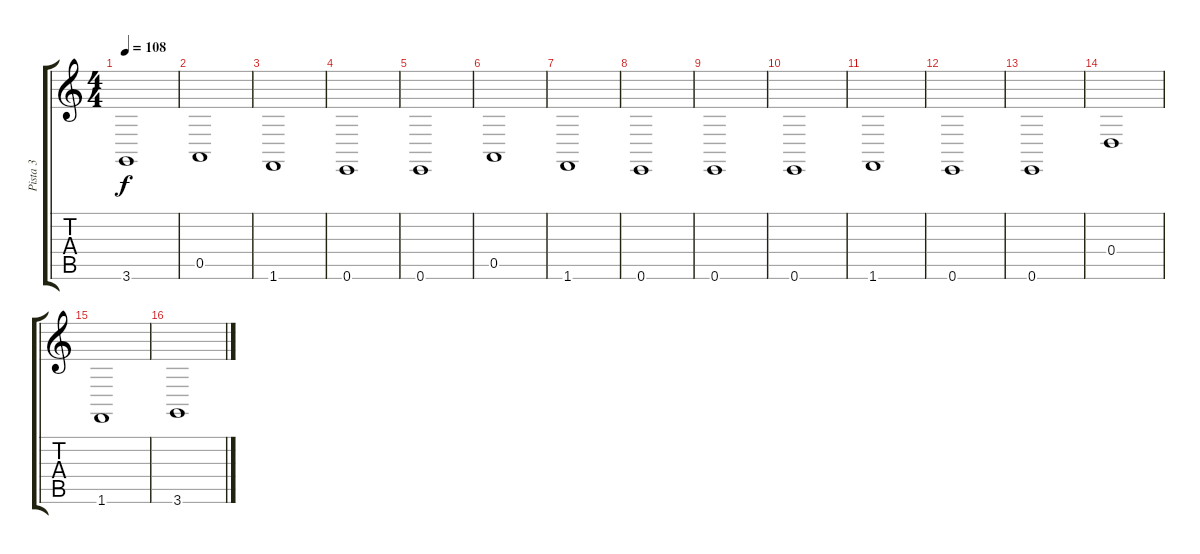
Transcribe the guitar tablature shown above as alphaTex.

\track ("Pista 3" "Pista 3") {instrument stringensemble1}
\staff {score tabs}
\tuning (E4 B3 G3 D3 A2 E2) {hide}
\ts (4 4)
\tempo 108
\clef g2
\ks c
3.6.1{dy f} |
0.5.1 |
1.6.1 |
0.6.1 |
0.6.1 |
0.5.1 |
1.6.1 |
0.6.1 |
0.6.1 |
0.6.1 |
1.6.1 |
0.6.1 |
0.6.1 |
0.4.1 |
1.6.1 |
3.6.1
